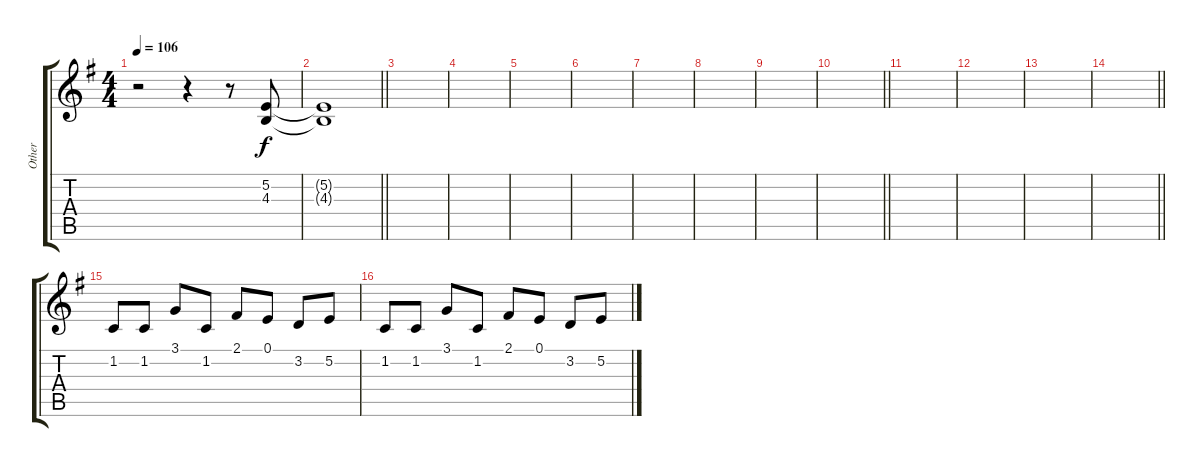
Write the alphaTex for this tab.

\track ("Other" "Other") {instrument lead1square}
\staff {score tabs}
\tuning (E4 B3 G3 D3 A2 E2) {hide}
\ts (4 4)
\tempo 106
\clef g2
\ks eminor
r.2{dy f} r.4 r.8 (5.2 4.3).8 |
\barLineRight lightlight
(5.2{t} 4.3{t}).1 |
|
|
|
|
|
|
|
\barLineRight lightlight
|
|
|
|
\barLineRight lightlight
|
1.2.8 1.2.8 3.1.8 1.2.8 2.1.8 0.1.8 3.2.8 5.2.8 |
1.2.8 1.2.8 3.1.8 1.2.8 2.1.8 0.1.8 3.2.8 5.2.8
